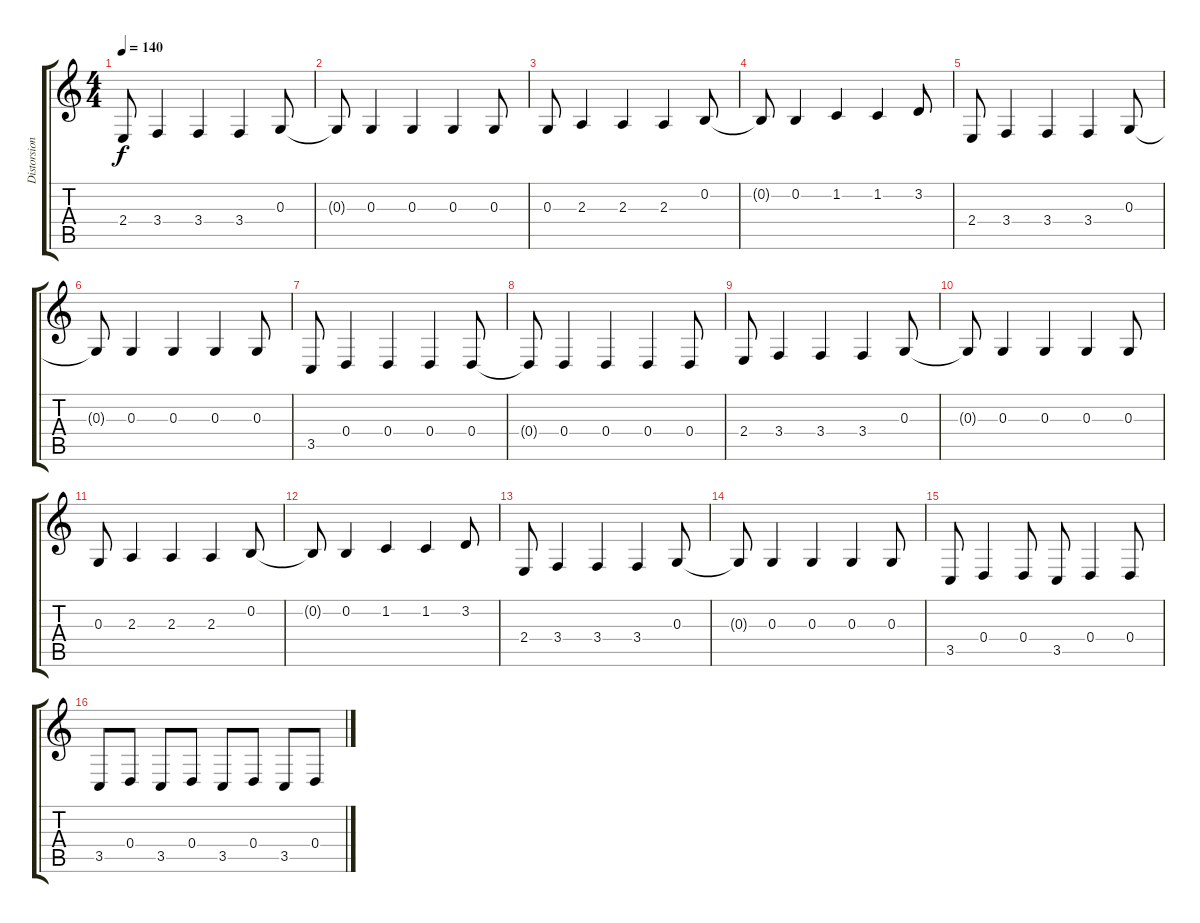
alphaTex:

\track ("Distorsion Guitar" "Distorsion") {instrument brasssection}
\staff {score tabs}
\tuning (E4 B3 G3 D3 A2 E2) {hide}
\ts (4 4)
\tempo 140
\clef g2
\ks c
2.4.8{dy f} 3.4.4 3.4.4 3.4.4 0.3.8 |
0.3{t}.8 0.3.4 0.3.4 0.3.4 0.3.8 |
0.3.8 2.3.4 2.3.4 2.3.4 0.2.8 |
0.2{t}.8 0.2.4 1.2.4 1.2.4 3.2.8 |
2.4.8 3.4.4 3.4.4 3.4.4 0.3.8 |
0.3{t}.8 0.3.4 0.3.4 0.3.4 0.3.8 |
3.5.8 0.4.4 0.4.4 0.4.4 0.4.8 |
0.4{t}.8 0.4.4 0.4.4 0.4.4 0.4.8 |
2.4.8 3.4.4 3.4.4 3.4.4 0.3.8 |
0.3{t}.8 0.3.4 0.3.4 0.3.4 0.3.8 |
0.3.8 2.3.4 2.3.4 2.3.4 0.2.8 |
0.2{t}.8 0.2.4 1.2.4 1.2.4 3.2.8 |
2.4.8 3.4.4 3.4.4 3.4.4 0.3.8 |
0.3{t}.8 0.3.4 0.3.4 0.3.4 0.3.8 |
3.5.8 0.4.4 0.4.8 3.5.8 0.4.4 0.4.8 |
3.5.8 0.4.8 3.5.8 0.4.8 3.5.8 0.4.8 3.5.8 0.4.8
